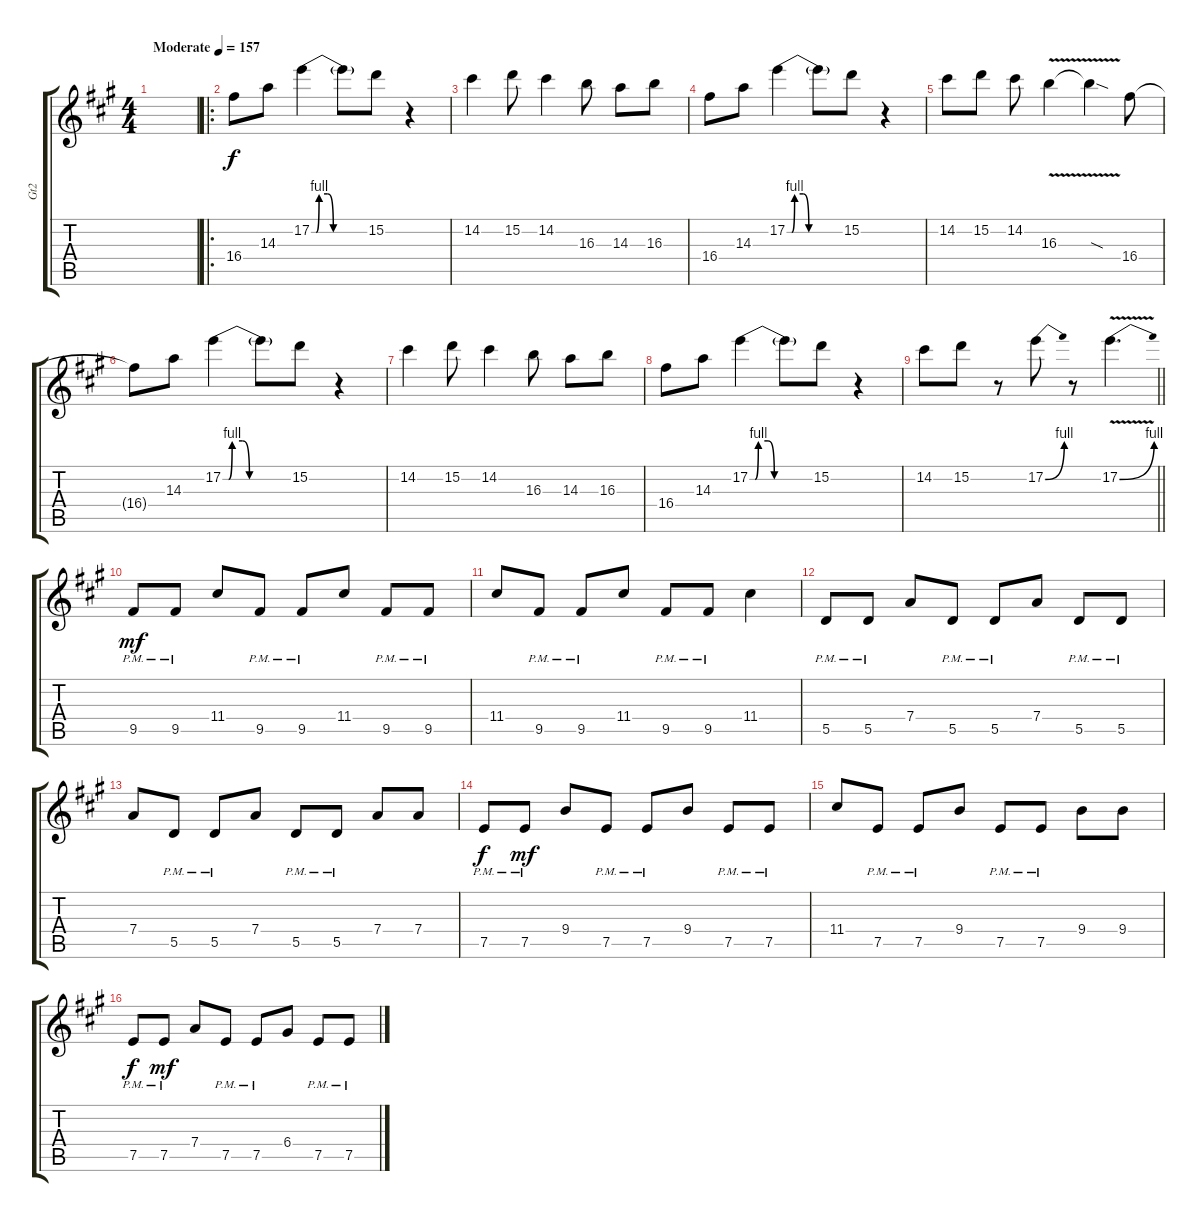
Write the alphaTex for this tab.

\track ("Gt2" "Gt2") {instrument overdrivenguitar}
\staff {score tabs}
\tuning (E4 B3 G3 D3 A2 E2) {hide}
\ts (4 4)
\tempo (157 "Moderate")
\clef g2
\ks f#minor
|
\ro
16.4.8 14.3.8 17.2{be (custom 0 0 5 0 8 4 17 4 23 0 60 0)}.4 17.2{t}.8 15.2.8 r.4 |
14.2.4 15.2.8 14.2.4 16.3.8 14.3.8 16.3.8 |
16.4.8 14.3.8 17.2{be (custom 0 0 5 0 8 4 17 4 23 0 60 0)}.4 17.2{t}.8 15.2.8 r.4 |
14.2.8 15.2.8 14.2.8 16.3{v}.4 16.3{sod t}.4 16.4.8 |
16.4{t}.8 14.3.8 17.2{be (custom 0 0 5 0 8 4 17 4 23 0 60 0)}.4 17.2{t}.8 15.2.8 r.4 |
14.2.4 15.2.8 14.2.4 16.3.8 14.3.8 16.3.8 |
16.4.8 14.3.8 17.2{be (custom 0 0 5 0 8 4 17 4 23 0 60 0)}.4 17.2{t}.8 15.2.8 r.4 |
\barLineRight lightlight
14.2.8 15.2.8 r.8 17.2{be (bend 0 0 60 4)}.8 r.8 17.2{be (bend 0 0 60 4) v}.4{d} |
9.5{pm}.8{dy mf} 9.5{pm}.8 11.4.8 9.5{pm}.8 9.5{pm}.8 11.4.8 9.5{pm}.8 9.5{pm}.8 |
11.4.8 9.5{pm}.8 9.5{pm}.8 11.4.8 9.5{pm}.8 9.5{pm}.8 11.4.4 |
5.5{pm}.8 5.5{pm}.8 7.4.8 5.5{pm}.8 5.5{pm}.8 7.4.8 5.5{pm}.8 5.5{pm}.8 |
7.4.8 5.5{pm}.8 5.5{pm}.8 7.4.8 5.5{pm}.8 5.5{pm}.8 7.4.8 7.4.8 |
7.5{pm}.8{dy f} 7.5{pm}.8{dy mf} 9.4.8 7.5{pm}.8 7.5{pm}.8 9.4.8 7.5{pm}.8 7.5{pm}.8 |
11.4.8 7.5{pm}.8 7.5{pm}.8 9.4.8 7.5{pm}.8 7.5{pm}.8 9.4.8 9.4.8 |
7.5{pm}.8{dy f} 7.5{pm}.8{dy mf} 7.4.8 7.5{pm}.8 7.5{pm}.8 6.4.8 7.5{pm}.8 7.5{pm}.8
